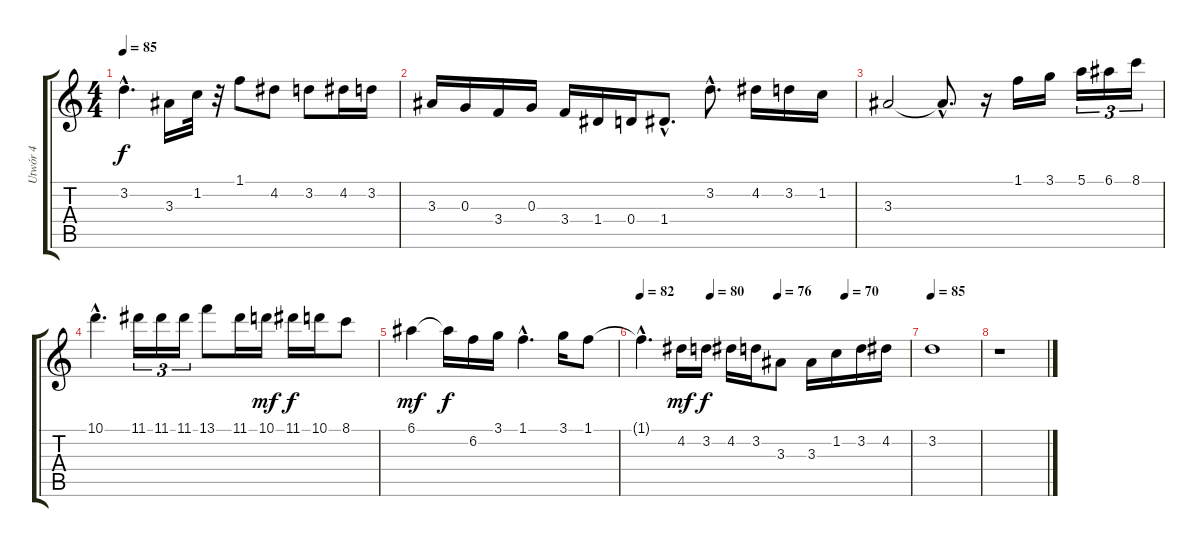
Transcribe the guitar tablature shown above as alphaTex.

\track ("Utwór 4" "Utwór 4") {instrument overdrivenguitar}
\staff {score tabs}
\tuning (E4 B3 G3 D3 A2 E2) {hide}
\ts (4 4)
\tempo 85
\clef g2
\ks c
3.2{hac}.4{d dy f} 3.3.16 1.2.32 r.32 1.1.8 4.2.8 3.2.8 4.2.16 3.2.16 |
3.3.16 0.3.16 3.4.16 0.3.16 3.4.16 1.4.16 0.4.16 1.4{hac}.8{d} 3.2{hac}.8{d} 4.2.16 3.2.16 1.2.16 |
3.3.2 3.3{hac t}.8{d} r.16 1.1.16 3.1.16 5.1.16{tu (3 2)} 6.1.16{tu (3 2)} 8.1.16{tu (3 2)} |
10.1{hac}.4{d} 11.1.16{tu (3 2)} 11.1.16{tu (3 2)} 11.1.16{tu (3 2)} 13.1.8 11.1.16 10.1.16{dy mf} 11.1.16{dy f} 10.1.16 8.1.8 |
6.1.4{dy mf} 6.1{t}.16{dy f} 6.2.16 3.1.16 1.1{hac}.4{d} 3.1.16 1.1.8 |
\tempo 82
\tempo (80 0.2604166666666667)
\tempo (76 0.5104166666666666)
\tempo (70 0.7604166666666666)
1.1{hac t}.4{d} 4.2.16{dy mf} 3.2.16{dy f} 4.2.16 3.2.16 3.3.8 3.3.16 1.2.16 3.2.16 4.2.16 |
\tempo 85
3.2.1 |
r.1
